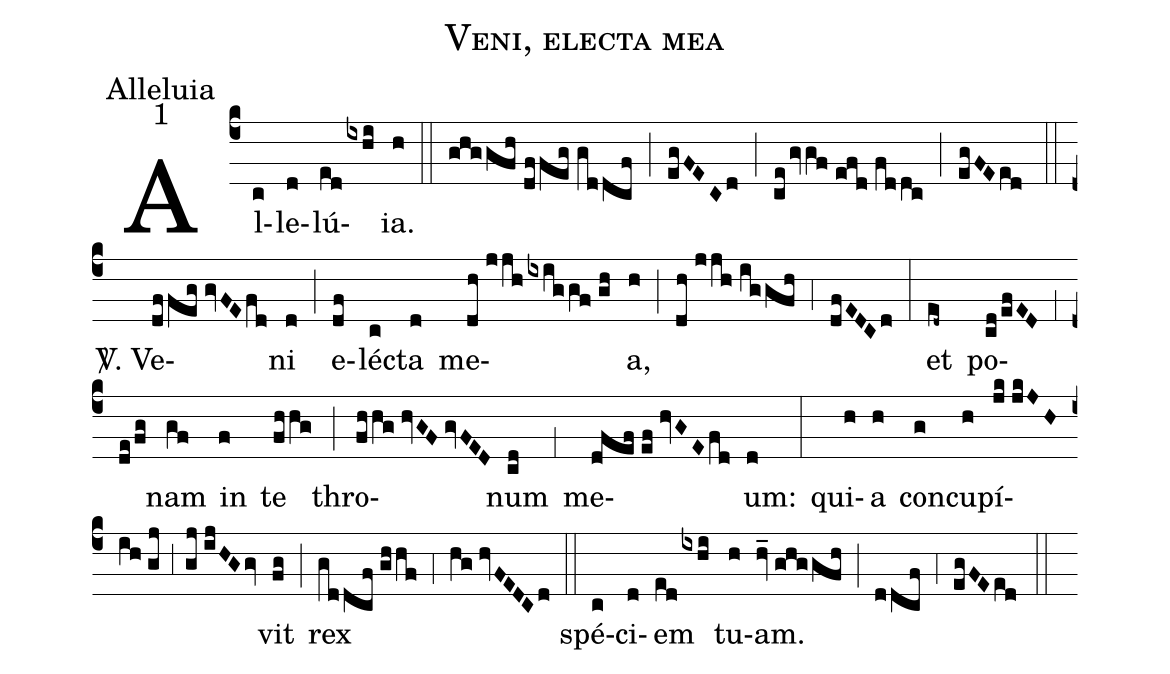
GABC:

name:Veni, electa mea;
office-part:Alleluia;
mode:1;
%%
(c4) Al(c)le(d)lú(ed/ixhi)ia.(h) (::)
(ghggfh//dffeg//gddcf) (;) (egFECd) (;) (ce/gvgf//efd//fddc) (;) (egFE/ed) (::)

<sp>V/</sp>. Ve(dffeg//gvFE/fd)ni(d) (;) e(df)lé(c)cta(d) me(dh//jjh/ixiggf//gh)a,(h) (;) (dh//jjh//iggfh) (,4) (dfEDCd) (:)
et(ed~) po(cd/efED)(,1)(de/fg)nam(gf) in(f) te(fhhg) (;) thro(fhhg//hvGF//gvFED)num(cd) (,1) me(dfef//ef//hvGE/fd)um:(d) (:)
qui(h)a(h) con(g)cu(h)pí(jk//jkJH/ih//gj,3gj//ijHG/gv)vit(fg) (;) rex(gddcf//ghhf) (,4) (hg//hvFEDCd) (::)
spé(c)ci(d)em(ed/ixhi) tu(h)am.(hv_//ghggfh) (;) (ddcf) (,4) (egFEed) (::)
